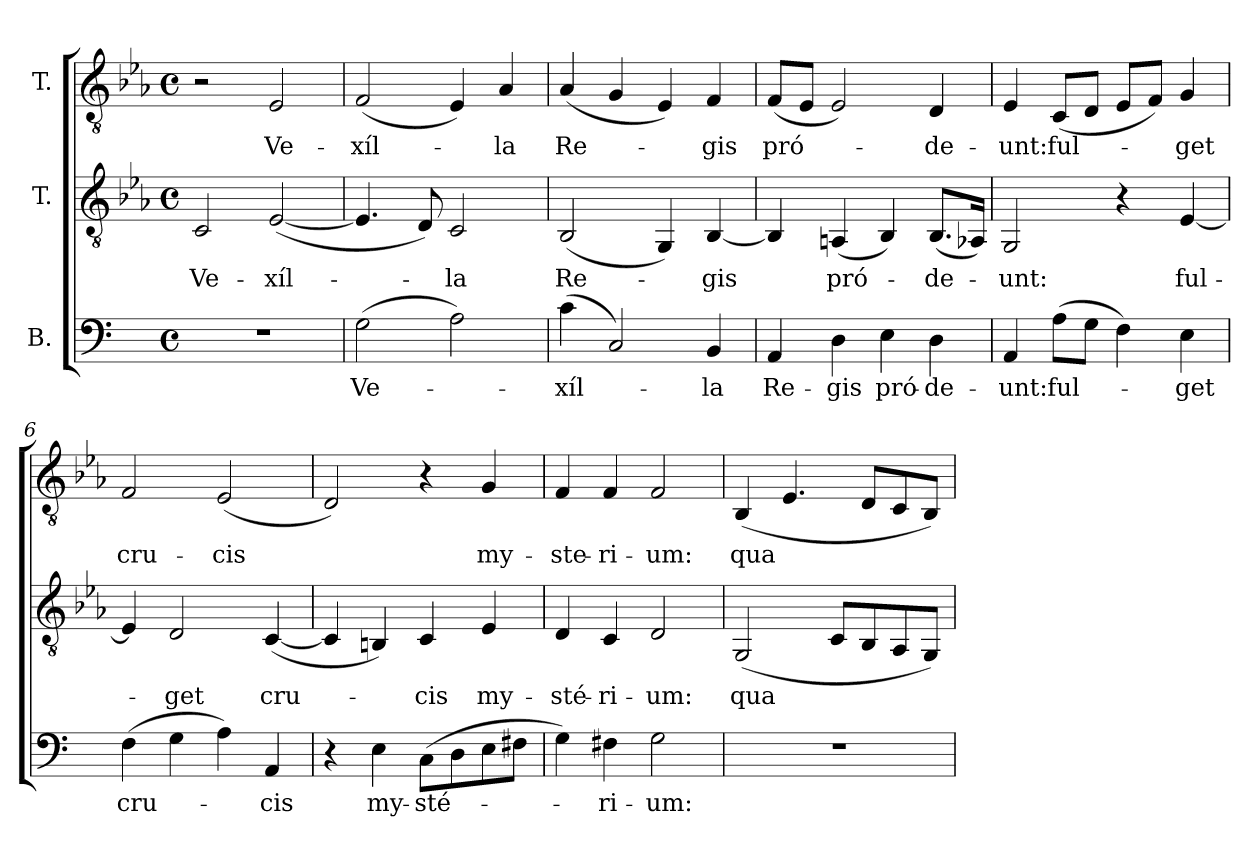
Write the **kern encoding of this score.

**kern	**text	**kern	**text	**kern	**text
*part3	*part3	*part2	*part2	*part1	*part1
*staff3	*staff3	*staff2	*staff2	*staff1	*staff1
*I"B.	*	*I"T.	*	*I"T.	*
!!LO:PB:g=z
*clefF4	*	*clefGv2	*	*clefGv2	*
*	*	*ITrd2c3	*	*ITrd2c3	*
*k[]	*	*k[]	*	*k[]	*
*a:	*	*a:	*	*a:	*
*M4/4	*	*M4/4	*	*M4/4	*
*met(c)	*	*met(c)	*	*met(c)	*
*MM86	*	*MM86	*	*MM86	*
=1	=1	=1	=1	=1	=1
!	!	!	!LO:LY:b:color=#000000	!	!
1r	.	2AAi/	Ve-	2r	.
!	!	!	!LO:LY:b:color=#000000	!	!
!	!	!	!	!	!LO:LY:b:color=#000000
.	.	([<2Ci/	-xíl-	2Ci/	Ve-
=2	=2	=2	=2	=2	=2
!	!LO:LY:b:color=#000000	!	!	!	!
!	!	!	!	!	!LO:LY:b:color=#000000
(2Gi\	Ve-	4.Ci/]	.	(2Di/	-xíl-
.	.	8BBi/)	.	.	.
!	!	!	!LO:LY:b:color=#000000	!	!
2Ai\)	.	2AAi/	-la	4Ci/)	.
!	!	!	!	!	!LO:LY:b:color=#000000
.	.	.	.	4Fi/	-la
=3	=3	=3	=3	=3	=3
!	!LO:LY:b:color=#000000	!	!	!	!
!	!	!	!LO:LY:b:color=#000000	!	!
!	!	!	!	!	!LO:LY:b:color=#000000
(4ci\	-xíl-	(2GGi/	Re-	(4Fi/	Re-
2Ci/)	.	.	.	4Ei/	.
.	.	4EEi/)	.	4Ci/)	.
!	!LO:LY:b:color=#000000	!	!	!	!
!	!	!	!LO:LY:b:color=#000000	!	!
!	!	!	!	!	!LO:LY:b:color=#000000
4BBi/	-la	[<4GGi/	-gis	4Di/	-gis
=4	=4	=4	=4	=4	=4
!	!LO:LY:b:color=#000000	!	!	!	!
!	!	!	!	!	!LO:LY:b:color=#000000
4AAi/	Re-	4GGi/]	.	(8Di/L	pró-
.	.	.	.	8Ci/J	.
!	!LO:LY:b:color=#000000	!	!	!	!
!	!	!	!LO:LY:b:color=#000000	!	!
4Di\	-gis	(4FF#Xi/	pró-	2Ci/)	.
!	!LO:LY:b:color=#000000	!	!	!	!
4Ei\	pró-	4GGi/)	.	.	.
!	!LO:LY:b:color=#000000	!	!	!	!
!	!	!	!LO:LY:b:color=#000000	!	!
!	!	!	!	!	!LO:LY:b:color=#000000
4Di\	-de-	(8.GGi/L	-de-	4BBi/	-de-
.	.	16FFni/Jk)	.	.	.
=5	=5	=5	=5	=5	=5
!	!LO:LY:b:color=#000000	!	!	!	!
!	!	!	!LO:LY:b:color=#000000	!	!
!	!	!	!	!	!LO:LY:b:color=#000000
4AAi/	-unt:	2EEi/	-unt:	4Ci/	-unt:
!	!LO:LY:b:color=#000000	!	!	!	!
!	!	!	!	!	!LO:LY:b:color=#000000
(8Ai\L	ful-	.	.	(8AAi/L	ful-
8Gi\J	.	.	.	8BBi/J	.
4Fi\)	.	4r	.	8Ci/L	.
.	.	.	.	8Di/J)	.
!	!LO:LY:b:color=#000000	!	!	!	!
!	!	!	!LO:LY:b:color=#000000	!	!
!	!	!	!	!	!LO:LY:b:color=#000000
4Ei\	-get	[<4Ci/	ful-	4Ei/	-get
!!LO:LB:g=z
=6	=6	=6	=6	=6	=6
!	!LO:LY:b:color=#000000	!	!	!	!
!	!	!	!	!	!LO:LY:b:color=#000000
(4Fi\	cru-	4Ci/]	.	2Di/	cru-
!	!	!	!LO:LY:b:color=#000000	!	!
4Gi\	.	2BBi/	get	.	.
!	!	!	!	!	!LO:LY:b:color=#000000
4Ai\)	.	.	.	(2Ci/	-cis
!	!LO:LY:b:color=#000000	!	!	!	!
!	!	!	!LO:LY:b:color=#000000	!	!
4AAi/	-cis	([<4AAi/	cru-	.	.
=7	=7	=7	=7	=7	=7
4r	.	4AAi/]	.	2BBi/)	.
!	!LO:LY:b:color=#000000	!	!	!	!
4Ei\	my-	4GG#Xi/)	.	.	.
!	!LO:LY:b:color=#000000	!	!	!	!
!	!	!	!LO:LY:b:color=#000000	!	!
(8Ci\L	-sté-	4AAi/	-cis	4r	.
8Di\	.	.	.	.	.
!	!	!	!LO:LY:b:color=#000000	!	!
!	!	!	!	!	!LO:LY:b:color=#000000
8Ei\	.	4Ci/	my-	4Ei/	my-
8F#Xi\J	.	.	.	.	.
=8	=8	=8	=8	=8	=8
!	!	!	!LO:LY:b:color=#000000	!	!
!	!	!	!	!	!LO:LY:b:color=#000000
4Gi\)	.	4BBi/	-sté-	4Di/	-ste-
!	!LO:LY:b:color=#000000	!	!	!	!
!	!	!	!LO:LY:b:color=#000000	!	!
!	!	!	!	!	!LO:LY:b:color=#000000
4F#Xi\	-ri-	4AAi/	-ri-	4Di/	-ri-
!	!LO:LY:b:color=#000000	!	!	!	!
!	!	!	!LO:LY:b:color=#000000	!	!
!	!	!	!	!	!LO:LY:b:color=#000000
2Gi\	-um:	2BBi/	-um:	2Di/	-um:
=9	=9	=9	=9	=9	=9
!	!	!	!LO:LY:b:color=#000000	!	!
!	!	!	!	!	!LO:LY:b:color=#000000
1r	.	(2EEi/	qua	(4GGi/	qua
.	.	.	.	4.Ci/	.
.	.	8AAi/L	.	.	.
.	.	8GGi/	.	8BBi/L	.
.	.	8FFi/	.	8AAi/	.
.	.	8EEi/J)	.	8GGi/J)	.
=	=	=	=	=	=
*-	*-	*-	*-	*-	*-
